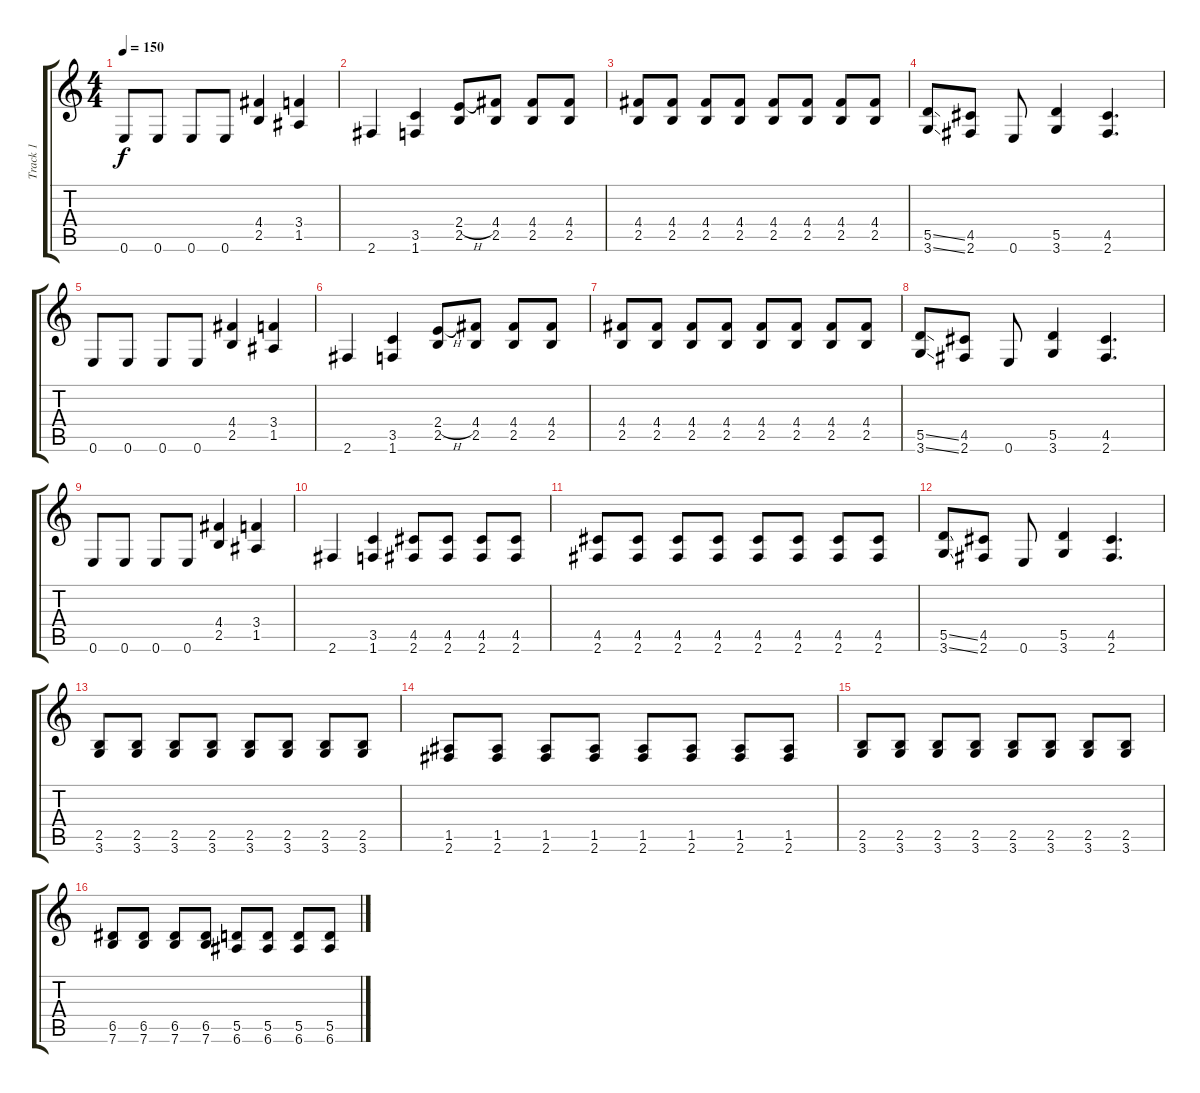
\track ("Track 1" "Track 1") {instrument distortionguitar}
\staff {score tabs}
\tuning (E4 B3 G3 D3 A2 E2) {hide}
\ts (4 4)
\tempo 150
\clef g2
\ks c
0.6.8{dy f} 0.6.8 0.6.8 0.6.8 (4.4 2.5).4 (3.4 1.5).4 |
2.6.4 (3.5 1.6).4 (2.4{h} 2.5).8 (4.4 2.5).8 (4.4 2.5).8 (4.4 2.5).8 |
(4.4 2.5).8 (4.4 2.5).8 (4.4 2.5).8 (4.4 2.5).8 (4.4 2.5).8 (4.4 2.5).8 (4.4 2.5).8 (4.4 2.5).8 |
(5.5{ss} 3.6{ss}).8 (4.5 2.6).8 0.6.8 (5.5 3.6).4 (4.5 2.6).4{d} |
0.6.8 0.6.8 0.6.8 0.6.8 (4.4 2.5).4 (3.4 1.5).4 |
2.6.4 (3.5 1.6).4 (2.4{h} 2.5).8 (4.4 2.5).8 (4.4 2.5).8 (4.4 2.5).8 |
(4.4 2.5).8 (4.4 2.5).8 (4.4 2.5).8 (4.4 2.5).8 (4.4 2.5).8 (4.4 2.5).8 (4.4 2.5).8 (4.4 2.5).8 |
(5.5{ss} 3.6{ss}).8 (4.5 2.6).8 0.6.8 (5.5 3.6).4 (4.5 2.6).4{d} |
0.6.8 0.6.8 0.6.8 0.6.8 (4.4 2.5).4 (3.4 1.5).4 |
2.6.4 (3.5 1.6).4 (4.5 2.6).8 (4.5 2.6).8 (4.5 2.6).8 (4.5 2.6).8 |
(4.5 2.6).8 (4.5 2.6).8 (4.5 2.6).8 (4.5 2.6).8 (4.5 2.6).8 (4.5 2.6).8 (4.5 2.6).8 (4.5 2.6).8 |
(5.5{ss} 3.6{ss}).8 (4.5 2.6).8 0.6.8 (5.5 3.6).4 (4.5 2.6).4{d} |
(2.5 3.6).8 (2.5 3.6).8 (2.5 3.6).8 (2.5 3.6).8 (2.5 3.6).8 (2.5 3.6).8 (2.5 3.6).8 (2.5 3.6).8 |
(1.5 2.6).8 (1.5 2.6).8 (1.5 2.6).8 (1.5 2.6).8 (1.5 2.6).8 (1.5 2.6).8 (1.5 2.6).8 (1.5 2.6).8 |
(2.5 3.6).8 (2.5 3.6).8 (2.5 3.6).8 (2.5 3.6).8 (2.5 3.6).8 (2.5 3.6).8 (2.5 3.6).8 (2.5 3.6).8 |
(6.5 7.6).8 (6.5 7.6).8 (6.5 7.6).8 (6.5 7.6).8 (5.5 6.6).8 (5.5 6.6).8 (5.5 6.6).8 (5.5 6.6).8
